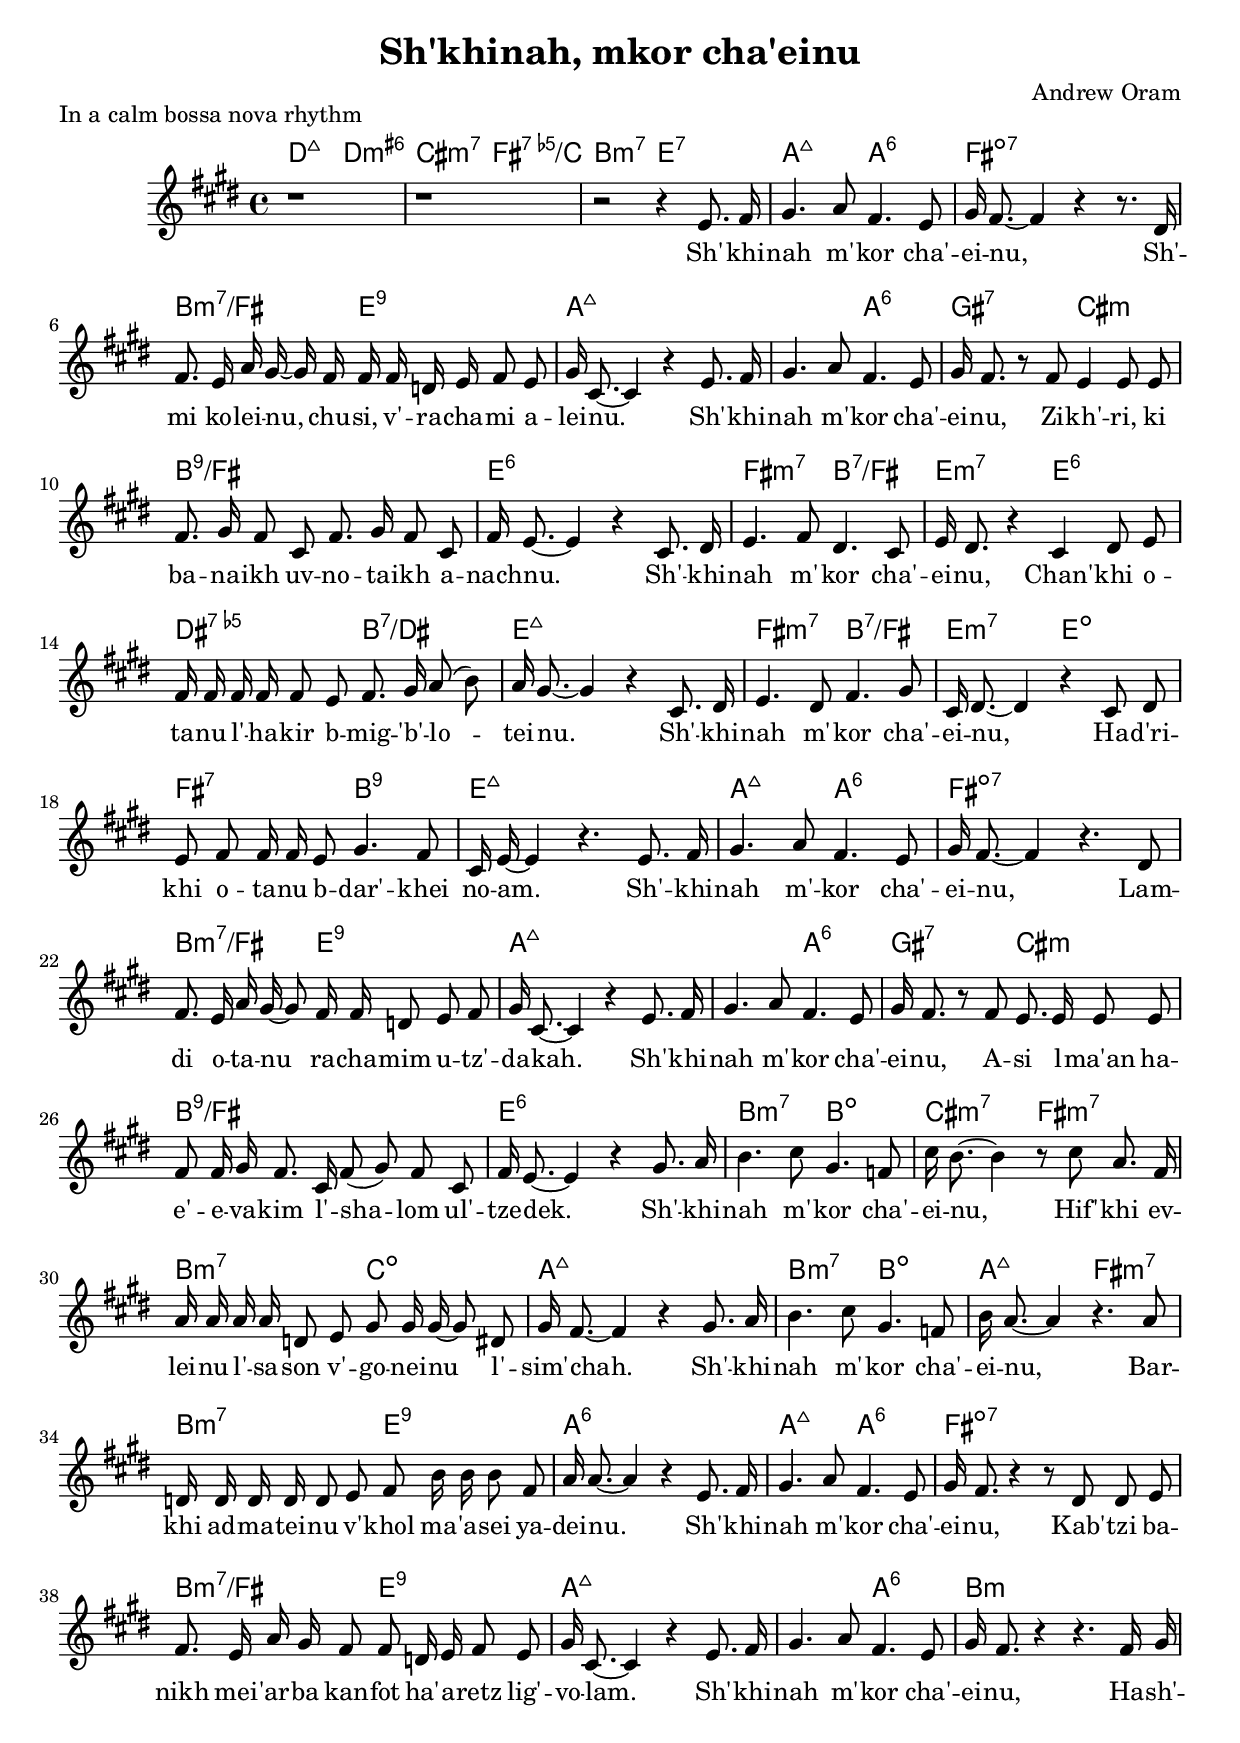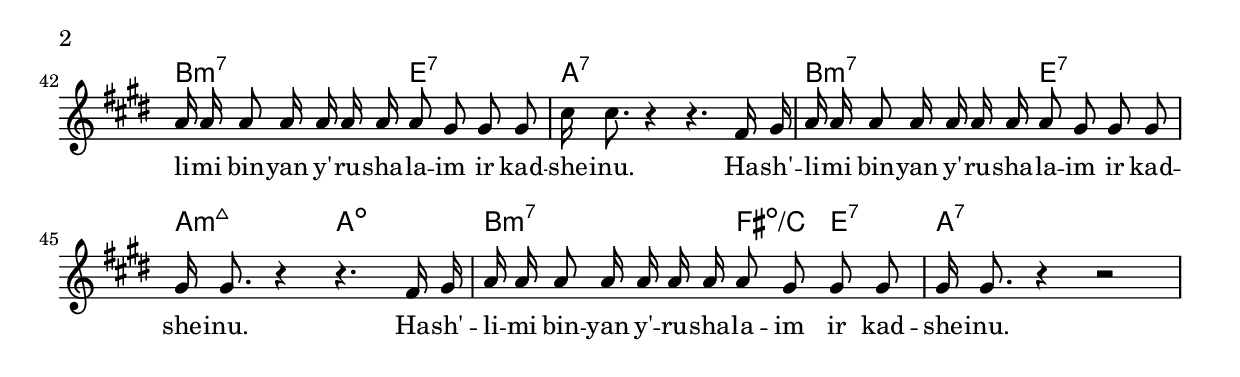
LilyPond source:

\header {
  title = "Sh'khinah, mkor cha'einu"
  composer = "Andrew Oram"
}

melody = \relative c' {
  \clef treble
  \key e \major
  \time 4/4

  r1 r1 r2 r4
  e8. fis16 gis4. a8 fis4. e8 gis16 fis8.~ fis4 r4 r8.
  dis16 fis8. e16 a gis~ gis fis16 fis fis d e fis8 e gis16 cis,8.~ cis4 r4
  e8. fis16 gis4. a8 fis4. e8 gis16 fis8. r8
  fis8 e4 e8 e fis8. gis16 fis8 cis fis8. gis16 fis8 cis fis16 e8.~ e4 r4
  cis8. dis16 e4. fis8 dis4. cis8 e16 dis8. r4
  cis4 dis8 e8 fis16 fis fis fis fis8 e fis8. gis16 a8( b8) a16 gis8.~ gis4 r4
  cis,8. dis16 e4. dis8 fis4. gis8 cis,16 dis8.~ dis4 r4
  cis8 dis e fis fis16 fis16 e8 gis4. fis8 cis16 e16~ e4 r4.
  e8. fis16 gis4. a8 fis4. e8 gis16 fis8.~ fis4 r4.
  dis8 fis8. e16 a16 gis16~ gis8 fis16 fis d8 e fis gis16 cis,8.~ cis4 r4
  e8. fis16 gis4. a8 fis4. e8 gis16 fis8. r8
  fis8 e8. e16 e8 e fis8 fis16 gis16 fis8. cis16 fis8( gis) fis8 cis fis16 e8.~ e4 r4
  gis8. a16 b4. cis8 gis4. f8 cis'16 b8.~ b4 r8
  cis8 a8. fis16 a16 a a a d,8 e gis8 gis16 gis16~ gis8 dis gis16 fis8.~ fis4 r4
  gis8. a16 b4. cis8 gis4. f8 b16 a8.~ a4 r4.
  a8 d,16 d d d d8 e fis b16 b b8 fis a16 a8.~ a4 r4
  e8. fis16 gis4. a8 fis4. e8 gis16 fis8. r4 r8
  dis8 dis e fis8. e16 a gis fis8 fis d16 e fis8 e gis16 cis,8.~ cis4 r4
  e8. fis16 gis4. a8 fis4. e8 gis16 fis8. r4 r4.
  fis16 gis a a a8 a16 a a a a8 gis gis gis cis16 cis8. r4 r4.
  fis,16 gis a a a8 a16 a a a a8 gis gis gis gis16 gis8. r4 r4.
  fis16 gis a a a8 a16 a a a a8 gis gis gis gis16 gis8. r4 r2
}

text = \lyricmode {
  Sh' -- khi -- nah m' -- kor cha' -- ei -- nu,
  Sh' -- mi ko -- lei -- nu, chu -- si, v' -- ra -- cha -- mi a -- lei -- nu.
  Sh' -- khi -- nah m' -- kor cha' -- ei -- nu,
  Zi -- kh' -- ri, ki ba -- na -- ikh uv -- no -- ta -- ikh a -- nach -- nu.
  Sh' -- khi -- nah m' -- kor cha' -- ei -- nu,
  Chan' -- khi o -- ta -- nu l' -- ha -- kir b -- mig -- 'b' -- lo -- tei -- nu.
  Sh' -- khi -- nah m' -- kor cha' -- ei -- nu,
  Ha -- d'ri -- khi o -- ta -- nu b -- dar' -- khei no -- am.
  Sh' -- khi -- nah m' -- kor cha' -- ei -- nu,
  Lam -- di o -- ta -- nu ra -- cha -- mim u -- tz' -- da -- kah.
  Sh' -- khi -- nah m' -- kor cha' -- ei -- nu,
  A -- si l -- ma'an ha -- e' -- e -- va -- kim l' -- sha -- lom ul' --  tze -- dek.
  Sh' -- khi -- nah m' -- kor cha' -- ei -- nu,
  Hif' -- khi ev -- lei -- nu l' -- sa -- son v' -- go -- nei -- nu l' -- sim' -- chah.
  Sh' -- khi -- nah m' -- kor cha' -- ei -- nu,
  Bar -- khi ad -- ma -- tei -- nu v' -- khol ma -- 'a -- sei ya -- dei -- nu.
  Sh' -- khi -- nah m' -- kor cha' -- ei -- nu,
  Kab' -- tzi ba -- nikh mei -- 'ar -- ba kan -- fot ha' -- a -- retz lig' -- vo -- lam.
  Sh' -- khi -- nah m' -- kor cha' -- ei -- nu,
  Ha -- sh' -- li -- mi bin -- yan y' -- ru -- sha -- la -- im ir kad --  she -- inu.
  Ha -- sh' -- li -- mi bin -- yan y' -- ru -- sha -- la -- im ir kad --  she -- inu.
  Ha -- sh' -- li -- mi bin -- yan y' -- ru -- sha -- la -- im ir kad --  she -- inu.
}

harmonies = \chordmode {
     d2:maj7 d:min3.6+ cis:3-.7 fis:dim5.7/c b:3-.7 e:7
     a2:maj7 a:6 fis1:dim7 b2:min3.7/fis e2:9 a1:maj7
     a2:maj7 a:6 gis:7 cis:min b1:9/fis e:6
     fis2:min3.7 b:7/fis e:min3.7 e:6 dis:dim5.7 b:7/dis e1:maj7
     fis2:min3.7 b:7/fis e:min3.7 e:dim fis:7 b:9 e1:maj7
     a2:maj7 a:6 fis1:dim7 b2:min3.7/fis e2:9 a1:maj7
     a2:maj7 a:6 gis:7 cis:min b1:9/fis e:6
     b2:min3.7 b:dim cis:min3.7 fis:min3.7 b:min3.7 c:dim a1:maj7
     b2:min3.7 b:dim a:maj7 fis:min3.7 b:min3.7 e:9 a1:6
     a2:maj7 a:6 fis1:dim7 b2:min3.7/fis e2:9 a1:maj7
     a2:maj7 a:6 b1:min b2:min3.7 e:7 a1:7
     b2:min3.7 e:7 a:min3.7+ a:dim b:min3.7 fis4:dim/c e:7 a1:7
}

\score {
  <<
    \new ChordNames {
      \set chordChanges = ##t
      \harmonies
    }
    \new Voice = "one" { \autoBeamOff \melody }
    \new Lyrics \lyricsto "one" \text
  >>
  \layout { }
  \header {
  piece = "In a calm bossa nova rhythm"
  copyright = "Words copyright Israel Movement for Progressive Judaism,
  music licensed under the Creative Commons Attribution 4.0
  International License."
  }
}

\version "2.18.2"
